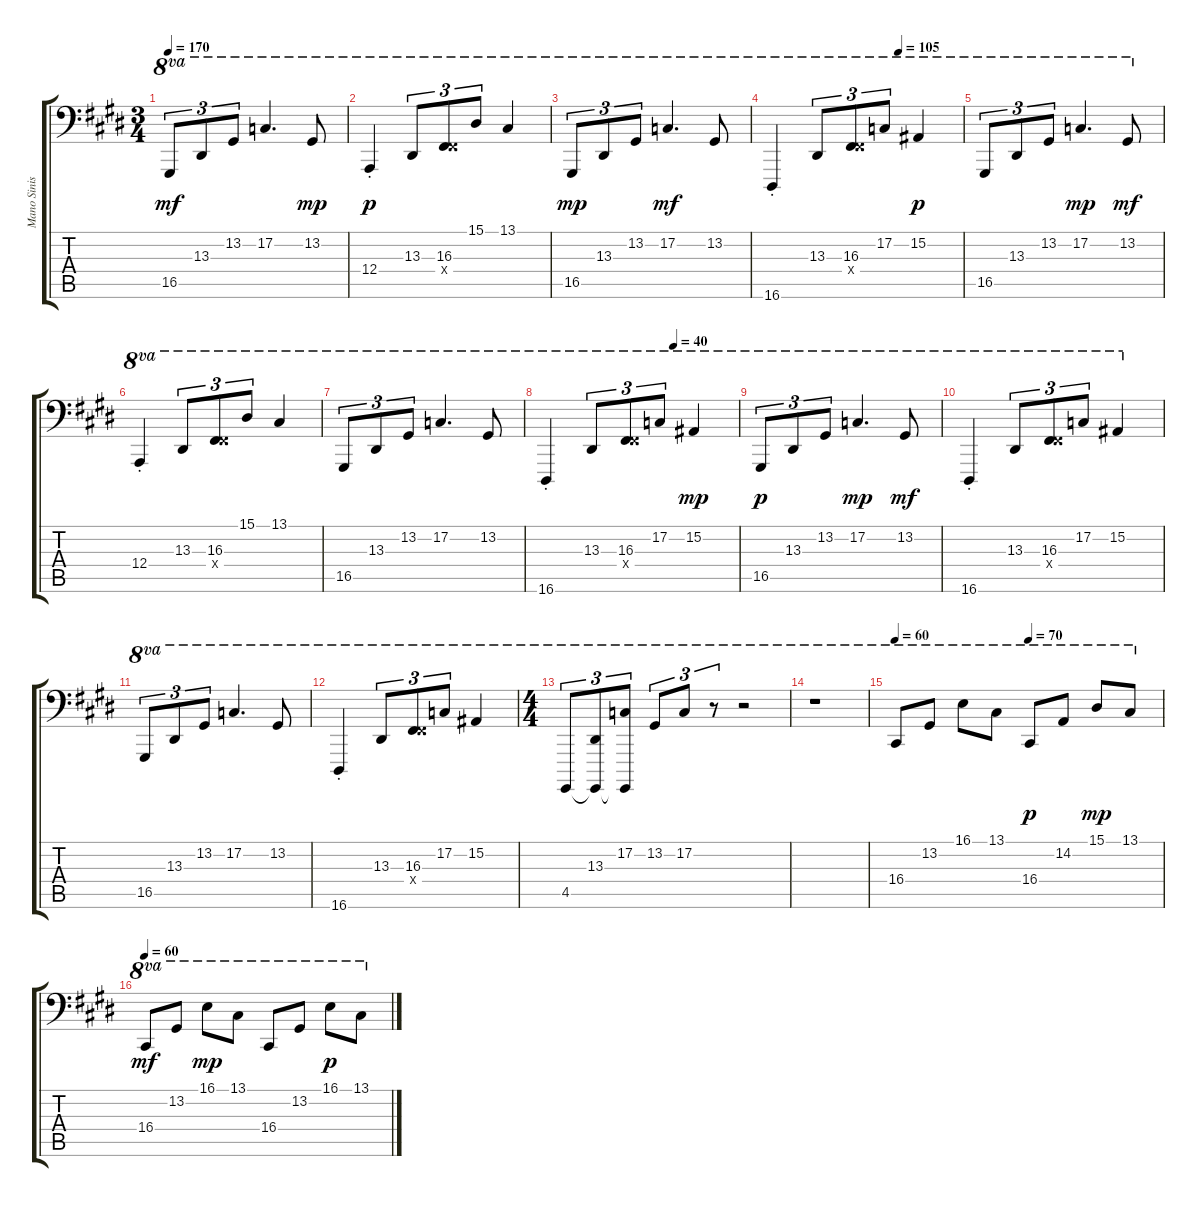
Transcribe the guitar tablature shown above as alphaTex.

\track ("Mano Sinistra" "Mano Sinis") {instrument acousticgrandpiano}
\staff {score tabs}
\tuning (C3 G2 D2 A1 E1 B0) {hide}
\ts (3 4)
\tempo 170
\clef f4
\ks e
16.5.8{tu (3 2) ot 8va dy mf} 13.3.8{tu (3 2) ot 8va} 13.2.8{tu (3 2) ot 8va} 17.2.4{d ot 8va} 13.2.8{ot 8va dy mp} |
12.4{st}.4{ot 8va dy p} 13.3.8{tu (3 2) ot 8va} (16.3 21.4{x}).8{tu (3 2) ot 8va} 15.1.8{tu (3 2) ot 8va} 13.1.4{ot 8va} |
16.5.8{tu (3 2) ot 8va dy mp} 13.3.8{tu (3 2) ot 8va} 13.2.8{tu (3 2) ot 8va} 17.2.4{d ot 8va dy mf} 13.2.8{ot 8va} |
\tempo (105 0.6666666666666666)
16.6{st}.4{ot 8va} 13.3.8{tu (3 2) ot 8va} (16.3 21.4{x}).8{tu (3 2) ot 8va} 17.2.8{tu (3 2) ot 8va} 15.2.4{ot 8va dy p} |
16.5.8{tu (3 2) ot 8va} 13.3.8{tu (3 2) ot 8va} 13.2.8{tu (3 2) ot 8va} 17.2.4{d ot 8va dy mp} 13.2.8{ot 8va dy mf} |
12.4{st}.4{ot 8va} 13.3.8{tu (3 2) ot 8va} (16.3 21.4{x}).8{tu (3 2) ot 8va} 15.1.8{tu (3 2) ot 8va} 13.1.4{ot 8va} |
16.5.8{tu (3 2) ot 8va} 13.3.8{tu (3 2) ot 8va} 13.2.8{tu (3 2) ot 8va} 17.2.4{d ot 8va} 13.2.8{ot 8va} |
\tempo (40 0.6666666666666666)
16.6{st}.4{ot 8va} 13.3.8{tu (3 2) ot 8va} (16.3 21.4{x}).8{tu (3 2) ot 8va} 17.2.8{tu (3 2) ot 8va} 15.2.4{ot 8va dy mp} |
16.5.8{tu (3 2) ot 8va dy p} 13.3.8{tu (3 2) ot 8va} 13.2.8{tu (3 2) ot 8va} 17.2.4{d ot 8va dy mp} 13.2.8{ot 8va dy mf} |
16.6{st}.4{ot 8va} 13.3.8{tu (3 2) ot 8va} (16.3 21.4{x}).8{tu (3 2) ot 8va} 17.2.8{tu (3 2) ot 8va} 15.2.4{ot 8va} |
16.5.8{tu (3 2) ot 8va} 13.3.8{tu (3 2) ot 8va} 13.2.8{tu (3 2) ot 8va} 17.2.4{d ot 8va} 13.2.8{ot 8va} |
16.6{st}.4{ot 8va} 13.3.8{tu (3 2) ot 8va} (16.3 21.4{x}).8{tu (3 2) ot 8va} 17.2.8{tu (3 2) ot 8va} 15.2.4{ot 8va} |
\ts (4 4)
4.5.8{tu (3 2) ot 8va} (13.3 4.5{t}).8{tu (3 2) ot 8va} (17.2 4.5{t}).8{tu (3 2) ot 8va} 13.2.8{tu (3 2) ot 8va} 17.2.8{tu (3 2) ot 8va} r.8{tu (3 2) ot 8va} r.2{ot 8va} |
r.1{ot 8va} |
\tempo 60
\tempo (70 0.5)
16.4.8{ot 8va} 13.2.8{ot 8va} 16.1.8{ot 8va} 13.1.8{ot 8va} 16.4.8{ot 8va dy p} 14.2.8{ot 8va} 15.1.8{ot 8va dy mp} 13.1.8{ot 8va} |
\tempo 60
16.4.8{ot 8va dy mf} 13.2.8{ot 8va} 16.1.8{ot 8va dy mp} 13.1.8{ot 8va} 16.4.8{ot 8va} 13.2.8{ot 8va} 16.1.8{ot 8va dy p} 13.1.8{ot 8va}
